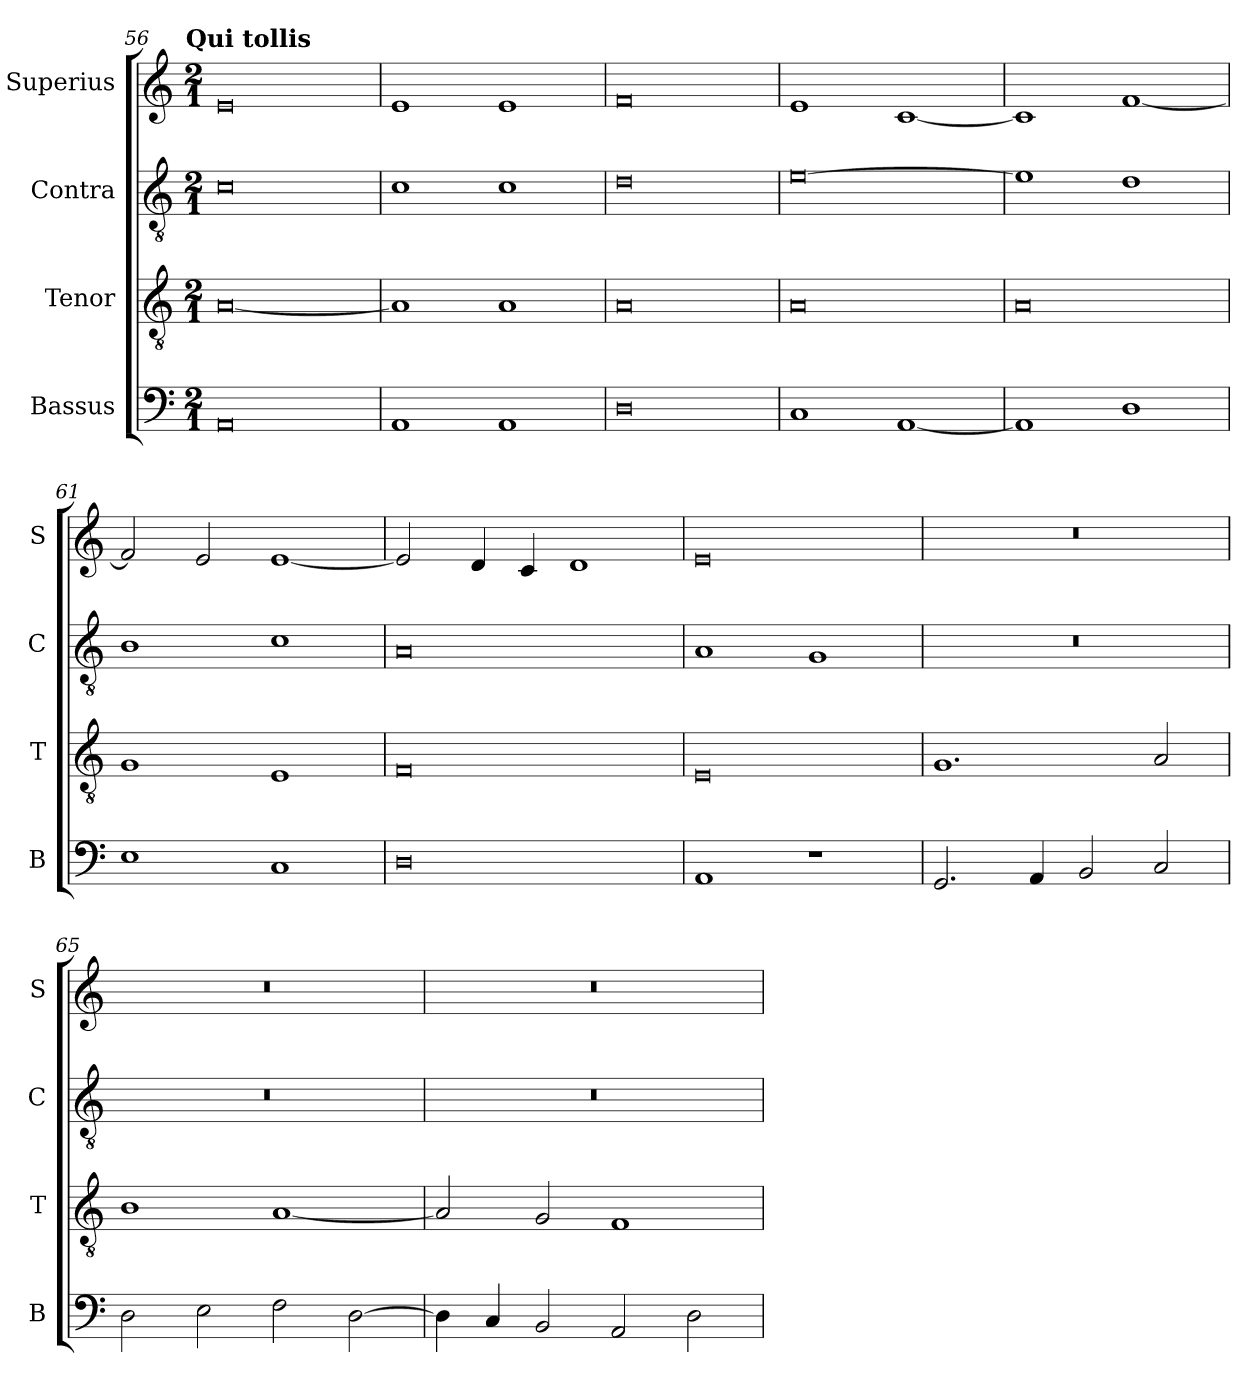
**kern	**kern	**kern	**kern
*part4	*part3	*part2	*part1
*staff4	*staff3	*staff2	*staff1
*I"Bassus	*I"Tenor	*I"Contra	*I"Superius
*I'B	*I'T	*I'C	*I'S
!!LO:LB:g=z
*clefF4	*clefGv2	*clefGv2	*clefG2
*k[]	*k[]	*k[]	*k[]
!!LO:TX:omd:t=Qui tollis
*M2/1	*M2/1	*M2/1	*M2/1
=56	=56	=56	=56
0AA	[0A	0c	0e
=57	=57	=57	=57
1AA	1A]	1c	1e
1AA	1A	1c	1e
=58	=58	=58	=58
0D	0A	0d	0f
=59	=59	=59	=59
1C	0A	[0e	1e
[1AA	.	.	[1c
=60	=60	=60	=60
1AA]	0A	1e]	1c]
1D	.	1d	[1f
=61	=61	=61	=61
1E	1G	1B	2f/]
.	.	.	2e/
1C	1E	1c	[1e
=62	=62	=62	=62
0D	0F	0A	2e/]
.	.	.	4d/
.	.	.	4c/
.	.	.	1d
=63	=63	=63	=63
1AA	0E	1A	0e
1r	.	1G	.
=64	=64	=64	=64
2.GG/	1.G	0r	0r
4AA/	.	.	.
2BB/	.	.	.
2C/	2A/	.	.
=65	=65	=65	=65
2D\	1B	0r	0r
2E\	.	.	.
2F\	[1A	.	.
[2D\	.	.	.
=66	=66	=66	=66
4D\]	2A/]	0r	0r
4C/	.	.	.
2BB/	2G/	.	.
2AA/	1F	.	.
2D\	.	.	.
=	=	=	=
*-	*-	*-	*-
